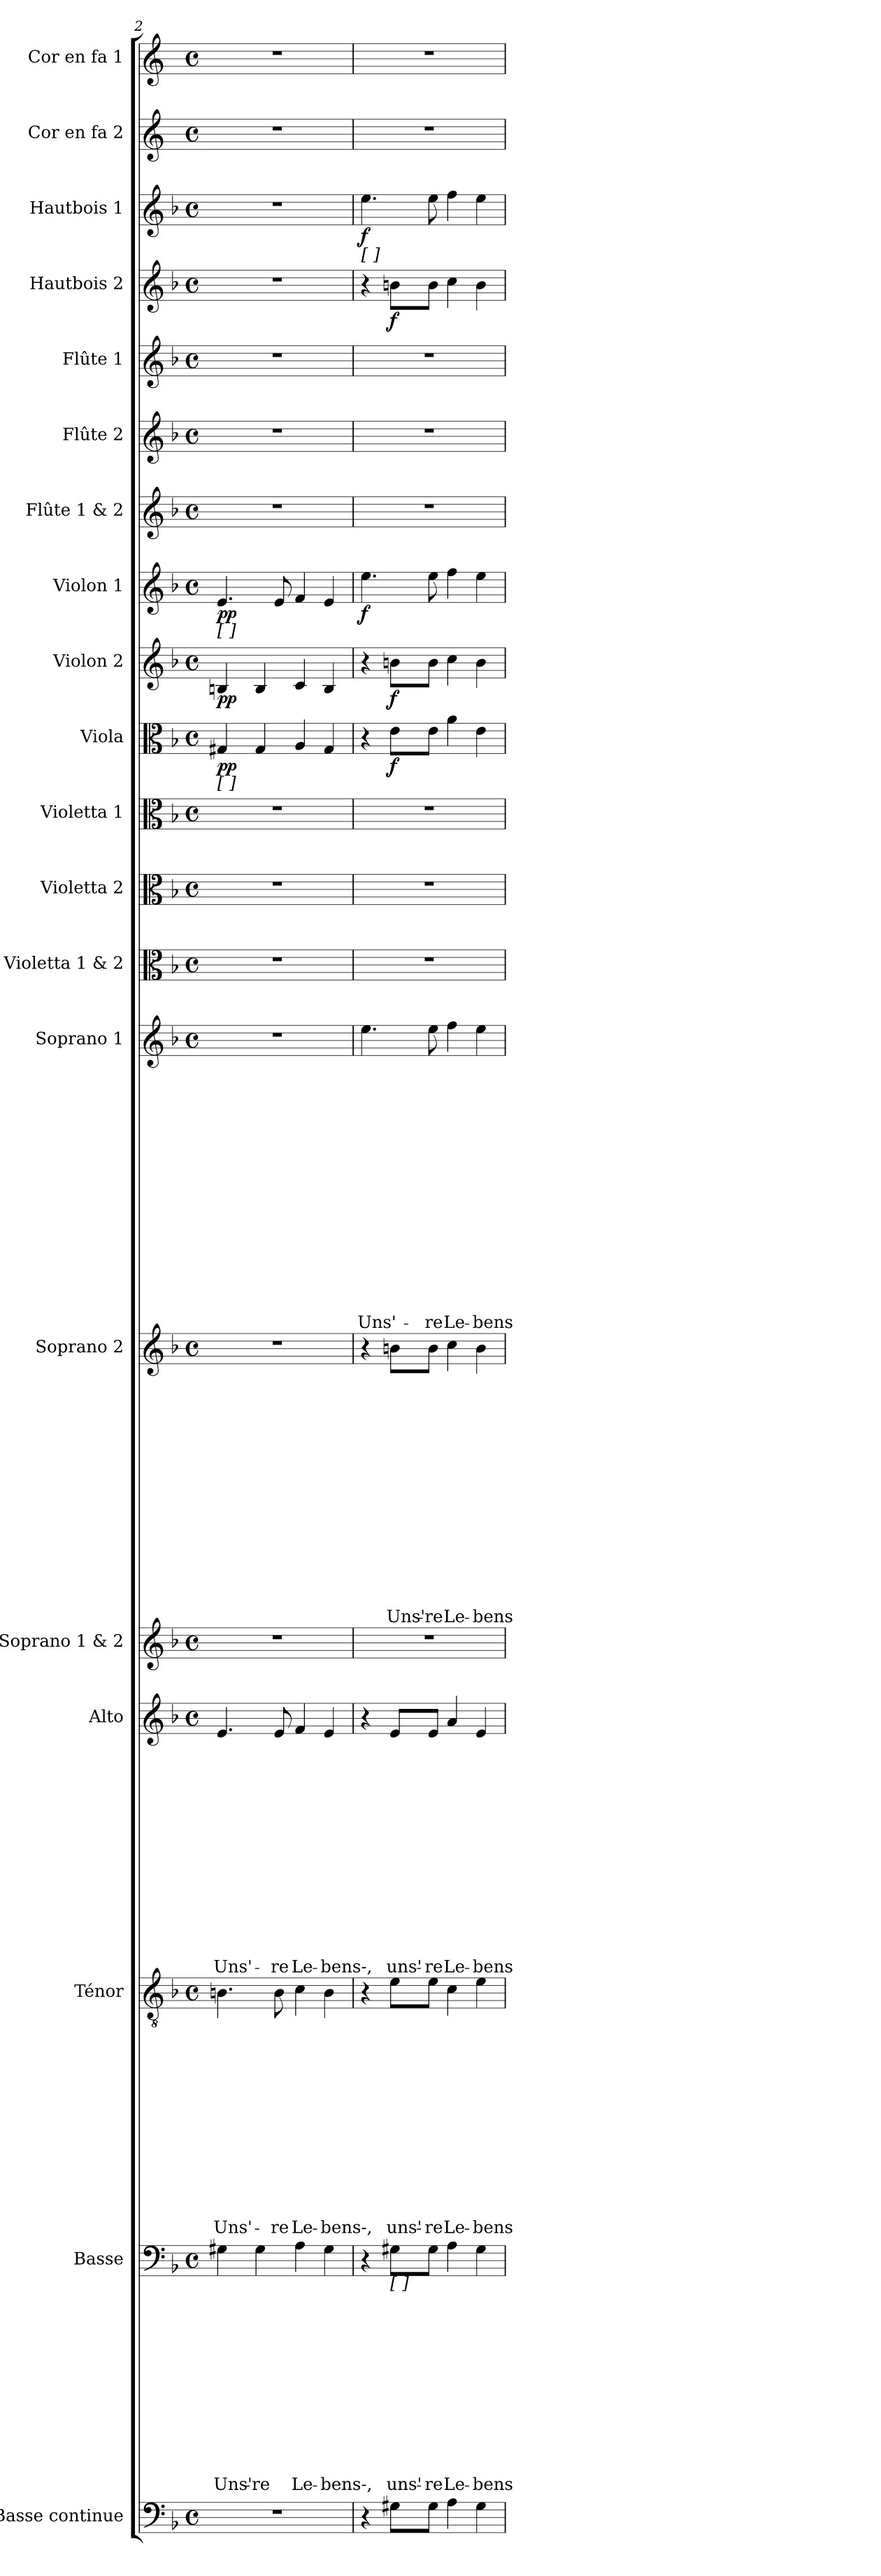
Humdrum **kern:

**kern	**kern	**text	**text	**text	**text	**text	**text	**text	**text	**text	**text	**text	**text	**kern	**text	**text	**text	**text	**text	**text	**text	**text	**text	**text	**text	**text	**text	**kern	**text	**text	**text	**text	**text	**text	**text	**text	**text	**text	**text	**text	**text	**text	**kern	**kern	**text	**text	**text	**text	**text	**text	**text	**text	**text	**text	**text	**text	**text	**text	**text	**kern	**text	**text	**text	**text	**text	**text	**text	**text	**text	**text	**text	**text	**text	**text	**text	**text	**kern	**kern	**kern	**kern	**dynam	**kern	**dynam	**kern	**dynam	**kern	**kern	**kern	**kern	**dynam	**kern	**dynam	**kern	**kern
*part20	*part19	*part19	*part19	*part19	*part19	*part19	*part19	*part19	*part19	*part19	*part19	*part19	*part19	*part18	*part18	*part18	*part18	*part18	*part18	*part18	*part18	*part18	*part18	*part18	*part18	*part18	*part18	*part17	*part17	*part17	*part17	*part17	*part17	*part17	*part17	*part17	*part17	*part17	*part17	*part17	*part17	*part17	*part16	*part15	*part15	*part15	*part15	*part15	*part15	*part15	*part15	*part15	*part15	*part15	*part15	*part15	*part15	*part15	*part15	*part14	*part14	*part14	*part14	*part14	*part14	*part14	*part14	*part14	*part14	*part14	*part14	*part14	*part14	*part14	*part14	*part14	*part13	*part12	*part11	*part10	*part10	*part9	*part9	*part8	*part8	*part7	*part6	*part5	*part4	*part4	*part3	*part3	*part2	*part1
*staff20	*staff19	*staff19	*staff19	*staff19	*staff19	*staff19	*staff19	*staff19	*staff19	*staff19	*staff19	*staff19	*staff19	*staff18	*staff18	*staff18	*staff18	*staff18	*staff18	*staff18	*staff18	*staff18	*staff18	*staff18	*staff18	*staff18	*staff18	*staff17	*staff17	*staff17	*staff17	*staff17	*staff17	*staff17	*staff17	*staff17	*staff17	*staff17	*staff17	*staff17	*staff17	*staff17	*staff16	*staff15	*staff15	*staff15	*staff15	*staff15	*staff15	*staff15	*staff15	*staff15	*staff15	*staff15	*staff15	*staff15	*staff15	*staff15	*staff15	*staff14	*staff14	*staff14	*staff14	*staff14	*staff14	*staff14	*staff14	*staff14	*staff14	*staff14	*staff14	*staff14	*staff14	*staff14	*staff14	*staff14	*staff13	*staff12	*staff11	*staff10	*staff10	*staff9	*staff9	*staff8	*staff8	*staff7	*staff6	*staff5	*staff4	*staff4	*staff3	*staff3	*staff2	*staff1
*I"Basse continue	*I"Basse	*	*	*	*	*	*	*	*	*	*	*	*	*I"Ténor	*	*	*	*	*	*	*	*	*	*	*	*	*	*I"Alto	*	*	*	*	*	*	*	*	*	*	*	*	*	*	*I"Soprano 1 & 2	*I"Soprano 2	*	*	*	*	*	*	*	*	*	*	*	*	*	*	*	*I"Soprano 1	*	*	*	*	*	*	*	*	*	*	*	*	*	*	*	*	*I"Violetta 1 & 2	*I"Violetta 2	*I"Violetta 1	*I"Viola	*	*I"Violon 2	*	*I"Violon 1	*	*I"Flûte 1 & 2	*I"Flûte 2	*I"Flûte 1	*I"Hautbois 2	*	*I"Hautbois 1	*	*I"Cor en fa 2	*I"Cor en fa 1
*I'BC	*I'Bas	*	*	*	*	*	*	*	*	*	*	*	*	*I'T	*	*	*	*	*	*	*	*	*	*	*	*	*	*I'A	*	*	*	*	*	*	*	*	*	*	*	*	*	*	*	*I'S 2	*	*	*	*	*	*	*	*	*	*	*	*	*	*	*	*I'S 1	*	*	*	*	*	*	*	*	*	*	*	*	*	*	*	*	*	*I'Vta 2	*I'Vta 1	*I'Vla	*	*I'Vln 2	*	*I'Vln 1	*	*	*I'Fl 2	*I'Fl 1	*I'Hb 2	*	*I'Hb 1	*	*I'Cor 2	*I'Cor 1
*clefF4	*clefF4	*	*	*	*	*	*	*	*	*	*	*	*	*clefGv2	*	*	*	*	*	*	*	*	*	*	*	*	*	*clefG2	*	*	*	*	*	*	*	*	*	*	*	*	*	*	*clefG2	*clefG2	*	*	*	*	*	*	*	*	*	*	*	*	*	*	*	*clefG2	*	*	*	*	*	*	*	*	*	*	*	*	*	*	*	*	*clefC3	*clefC3	*clefC3	*clefC3	*	*clefG2	*	*clefG2	*	*clefG2	*clefG2	*clefG2	*clefG2	*	*clefG2	*	*clefG2	*clefG2
*ITrd7c12	*	*	*	*	*	*	*	*	*	*	*	*	*	*	*	*	*	*	*	*	*	*	*	*	*	*	*	*	*	*	*	*	*	*	*	*	*	*	*	*	*	*	*	*	*	*	*	*	*	*	*	*	*	*	*	*	*	*	*	*	*	*	*	*	*	*	*	*	*	*	*	*	*	*	*	*	*	*	*	*	*	*	*	*	*	*	*	*	*	*	*	*	*ITrd4c7	*ITrd4c7
*k[b-]	*k[b-]	*	*	*	*	*	*	*	*	*	*	*	*	*k[b-]	*	*	*	*	*	*	*	*	*	*	*	*	*	*k[b-]	*	*	*	*	*	*	*	*	*	*	*	*	*	*	*k[b-]	*k[b-]	*	*	*	*	*	*	*	*	*	*	*	*	*	*	*	*k[b-]	*	*	*	*	*	*	*	*	*	*	*	*	*	*	*	*	*k[b-]	*k[b-]	*k[b-]	*k[b-]	*	*k[b-]	*	*k[b-]	*	*k[b-]	*k[b-]	*k[b-]	*k[b-]	*	*k[b-]	*	*k[b-]	*k[b-]
*F:	*F:	*	*	*	*	*	*	*	*	*	*	*	*	*F:	*	*	*	*	*	*	*	*	*	*	*	*	*	*F:	*	*	*	*	*	*	*	*	*	*	*	*	*	*	*F:	*F:	*	*	*	*	*	*	*	*	*	*	*	*	*	*	*	*F:	*	*	*	*	*	*	*	*	*	*	*	*	*	*	*	*	*F:	*F:	*F:	*F:	*	*F:	*	*F:	*	*F:	*F:	*F:	*F:	*	*F:	*	*F:	*F:
*M4/4	*M4/4	*	*	*	*	*	*	*	*	*	*	*	*	*M4/4	*	*	*	*	*	*	*	*	*	*	*	*	*	*M4/4	*	*	*	*	*	*	*	*	*	*	*	*	*	*	*M4/4	*M4/4	*	*	*	*	*	*	*	*	*	*	*	*	*	*	*	*M4/4	*	*	*	*	*	*	*	*	*	*	*	*	*	*	*	*	*M4/4	*M4/4	*M4/4	*M4/4	*	*M4/4	*	*M4/4	*	*M4/4	*M4/4	*M4/4	*M4/4	*	*M4/4	*	*M4/4	*M4/4
*met(c)	*met(c)	*	*	*	*	*	*	*	*	*	*	*	*	*met(c)	*	*	*	*	*	*	*	*	*	*	*	*	*	*met(c)	*	*	*	*	*	*	*	*	*	*	*	*	*	*	*met(c)	*met(c)	*	*	*	*	*	*	*	*	*	*	*	*	*	*	*	*met(c)	*	*	*	*	*	*	*	*	*	*	*	*	*	*	*	*	*met(c)	*met(c)	*met(c)	*met(c)	*	*met(c)	*	*met(c)	*	*met(c)	*met(c)	*met(c)	*met(c)	*	*met(c)	*	*met(c)	*met(c)
=2	=2	=2	=2	=2	=2	=2	=2	=2	=2	=2	=2	=2	=2	=2	=2	=2	=2	=2	=2	=2	=2	=2	=2	=2	=2	=2	=2	=2	=2	=2	=2	=2	=2	=2	=2	=2	=2	=2	=2	=2	=2	=2	=2	=2	=2	=2	=2	=2	=2	=2	=2	=2	=2	=2	=2	=2	=2	=2	=2	=2	=2	=2	=2	=2	=2	=2	=2	=2	=2	=2	=2	=2	=2	=2	=2	=2	=2	=2	=2	=2	=2	=2	=2	=2	=2	=2	=2	=2	=2	=2	=2	=2	=2	=2
!	!	!	!	!	!	!	!	!	!	!	!	!	!LO:LY:b	!	!	!	!	!	!	!	!	!	!	!	!	!	!	!	!	!	!	!	!	!	!	!	!	!	!	!	!	!	!	!	!	!	!	!	!	!	!	!	!	!	!	!	!	!	!	!	!	!	!	!	!	!	!	!	!	!	!	!	!	!	!	!	!	!	!	!	!	!	!	!	!	!	!	!	!	!	!	!	!	!
!	!	!	!	!	!	!	!	!	!	!	!	!	!	!	!	!	!	!	!	!	!	!	!	!	!	!	!LO:LY:b	!	!	!	!	!	!	!	!	!	!	!	!	!	!	!	!	!	!	!	!	!	!	!	!	!	!	!	!	!	!	!	!	!	!	!	!	!	!	!	!	!	!	!	!	!	!	!	!	!	!	!	!	!	!	!	!	!	!	!	!	!	!	!	!	!	!	!
!	!	!	!	!	!	!	!	!	!	!	!	!	!	!	!	!	!	!	!	!	!	!	!	!	!	!	!	!	!	!	!	!	!	!	!	!	!	!	!	!	!	!	!	!	!	!	!	!	!	!	!	!	!	!	!	!	!	!	!	!	!	!	!	!	!	!	!	!	!	!	!	!	!	!	!	!	!	!	!	!	!	!	!	!LO:TX:b:B:t=[    ]	!	!	!	!	!	!	!	!	!	!
!	!	!	!	!	!	!	!	!	!	!	!	!	!	!	!	!	!	!	!	!	!	!	!	!	!	!	!	!	!	!	!	!	!	!	!	!	!	!	!	!	!	!	!	!	!	!	!	!	!	!	!	!	!	!	!	!	!	!	!	!	!	!	!	!	!	!	!	!	!	!	!	!	!	!	!	!	!	!	!	!LO:TX:b:B:t=[    ]	!	!	!	!	!	!	!	!	!	!	!	!	!	!
!	!	!	!	!	!	!	!	!	!	!	!	!	!	!	!	!	!	!	!	!	!	!	!	!	!	!	!	!	!	!	!	!	!	!	!	!	!	!	!	!	!	!LO:LY:b	!	!	!	!	!	!	!	!	!	!	!	!	!	!	!	!	!	!	!	!	!	!	!	!	!	!	!	!	!	!	!	!	!	!	!	!	!	!	!LO:DY:b	!	!LO:DY:b	!	!LO:DY:b	!	!	!	!	!	!	!	!	!
1r	4G#X\	.	.	.	.	.	.	.	.	.	.	.	Uns'-	4.Bn\	.	.	.	.	.	.	.	.	.	.	.	.	Uns'-	4.e/	.	.	.	.	.	.	.	.	.	.	.	.	.	Uns'-	1r	1r	.	.	.	.	.	.	.	.	.	.	.	.	.	.	.	1r	.	.	.	.	.	.	.	.	.	.	.	.	.	.	.	.	1r	1r	1r	4G#X/	pp	4Bn/	pp	4.e/	pp	1r	1r	1r	1r	.	1r	.	1r	1r
!	!	!	!	!	!	!	!	!	!	!	!	!	!LO:LY:b	!	!	!	!	!	!	!	!	!	!	!	!	!	!	!	!	!	!	!	!	!	!	!	!	!	!	!	!	!	!	!	!	!	!	!	!	!	!	!	!	!	!	!	!	!	!	!	!	!	!	!	!	!	!	!	!	!	!	!	!	!	!	!	!	!	!	!	!	!	!	!	!	!	!	!	!	!	!	!	!	!
.	4G#\	.	.	.	.	.	.	.	.	.	.	.	-re	.	.	.	.	.	.	.	.	.	.	.	.	.	.	.	.	.	.	.	.	.	.	.	.	.	.	.	.	.	.	.	.	.	.	.	.	.	.	.	.	.	.	.	.	.	.	.	.	.	.	.	.	.	.	.	.	.	.	.	.	.	.	.	.	.	.	4G#/	.	4B/	.	.	.	.	.	.	.	.	.	.	.	.
!	!	!	!	!	!	!	!	!	!	!	!	!	!	!	!	!	!	!	!	!	!	!	!	!	!	!	!LO:LY:b	!	!	!	!	!	!	!	!	!	!	!	!	!	!	!	!	!	!	!	!	!	!	!	!	!	!	!	!	!	!	!	!	!	!	!	!	!	!	!	!	!	!	!	!	!	!	!	!	!	!	!	!	!	!	!	!	!	!	!	!	!	!	!	!	!	!	!
!	!	!	!	!	!	!	!	!	!	!	!	!	!	!	!	!	!	!	!	!	!	!	!	!	!	!	!	!	!	!	!	!	!	!	!	!	!	!	!	!	!	!LO:LY:b	!	!	!	!	!	!	!	!	!	!	!	!	!	!	!	!	!	!	!	!	!	!	!	!	!	!	!	!	!	!	!	!	!	!	!	!	!	!	!	!	!	!	!	!	!	!	!	!	!	!	!	!
.	.	.	.	.	.	.	.	.	.	.	.	.	.	8B\	.	.	.	.	.	.	.	.	.	.	.	.	-re	8e/	.	.	.	.	.	.	.	.	.	.	.	.	.	-re	.	.	.	.	.	.	.	.	.	.	.	.	.	.	.	.	.	.	.	.	.	.	.	.	.	.	.	.	.	.	.	.	.	.	.	.	.	.	.	.	.	8e/	.	.	.	.	.	.	.	.	.	.
!	!	!	!	!	!	!	!	!	!	!	!	!	!LO:LY:b	!	!	!	!	!	!	!	!	!	!	!	!	!	!	!	!	!	!	!	!	!	!	!	!	!	!	!	!	!	!	!	!	!	!	!	!	!	!	!	!	!	!	!	!	!	!	!	!	!	!	!	!	!	!	!	!	!	!	!	!	!	!	!	!	!	!	!	!	!	!	!	!	!	!	!	!	!	!	!	!	!
!	!	!	!	!	!	!	!	!	!	!	!	!	!	!	!	!	!	!	!	!	!	!	!	!	!	!	!LO:LY:b	!	!	!	!	!	!	!	!	!	!	!	!	!	!	!	!	!	!	!	!	!	!	!	!	!	!	!	!	!	!	!	!	!	!	!	!	!	!	!	!	!	!	!	!	!	!	!	!	!	!	!	!	!	!	!	!	!	!	!	!	!	!	!	!	!	!	!
!	!	!	!	!	!	!	!	!	!	!	!	!	!	!	!	!	!	!	!	!	!	!	!	!	!	!	!	!	!	!	!	!	!	!	!	!	!	!	!	!	!	!LO:LY:b	!	!	!	!	!	!	!	!	!	!	!	!	!	!	!	!	!	!	!	!	!	!	!	!	!	!	!	!	!	!	!	!	!	!	!	!	!	!	!	!	!	!	!	!	!	!	!	!	!	!	!	!
.	4A\	.	.	.	.	.	.	.	.	.	.	.	Le-	4c\	.	.	.	.	.	.	.	.	.	.	.	.	Le-	4f/	.	.	.	.	.	.	.	.	.	.	.	.	.	Le-	.	.	.	.	.	.	.	.	.	.	.	.	.	.	.	.	.	.	.	.	.	.	.	.	.	.	.	.	.	.	.	.	.	.	.	.	.	4A/	.	4c/	.	4f/	.	.	.	.	.	.	.	.	.	.
!	!	!	!	!	!	!	!	!	!	!	!	!	!LO:LY:b	!	!	!	!	!	!	!	!	!	!	!	!	!	!	!	!	!	!	!	!	!	!	!	!	!	!	!	!	!	!	!	!	!	!	!	!	!	!	!	!	!	!	!	!	!	!	!	!	!	!	!	!	!	!	!	!	!	!	!	!	!	!	!	!	!	!	!	!	!	!	!	!	!	!	!	!	!	!	!	!	!
!	!	!	!	!	!	!	!	!	!	!	!	!	!	!	!	!	!	!	!	!	!	!	!	!	!	!	!LO:LY:b	!	!	!	!	!	!	!	!	!	!	!	!	!	!	!	!	!	!	!	!	!	!	!	!	!	!	!	!	!	!	!	!	!	!	!	!	!	!	!	!	!	!	!	!	!	!	!	!	!	!	!	!	!	!	!	!	!	!	!	!	!	!	!	!	!	!	!
!	!	!	!	!	!	!	!	!	!	!	!	!	!	!	!	!	!	!	!	!	!	!	!	!	!	!	!	!	!	!	!	!	!	!	!	!	!	!	!	!	!	!LO:LY:b	!	!	!	!	!	!	!	!	!	!	!	!	!	!	!	!	!	!	!	!	!	!	!	!	!	!	!	!	!	!	!	!	!	!	!	!	!	!	!	!	!	!	!	!	!	!	!	!	!	!	!	!
.	4G#\	.	.	.	.	.	.	.	.	.	.	.	-bens‑,	4B\	.	.	.	.	.	.	.	.	.	.	.	.	-bens‑,	4e/	.	.	.	.	.	.	.	.	.	.	.	.	.	-bens‑,	.	.	.	.	.	.	.	.	.	.	.	.	.	.	.	.	.	.	.	.	.	.	.	.	.	.	.	.	.	.	.	.	.	.	.	.	.	4G#/	.	4B/	.	4e/	.	.	.	.	.	.	.	.	.	.
=3	=3	=3	=3	=3	=3	=3	=3	=3	=3	=3	=3	=3	=3	=3	=3	=3	=3	=3	=3	=3	=3	=3	=3	=3	=3	=3	=3	=3	=3	=3	=3	=3	=3	=3	=3	=3	=3	=3	=3	=3	=3	=3	=3	=3	=3	=3	=3	=3	=3	=3	=3	=3	=3	=3	=3	=3	=3	=3	=3	=3	=3	=3	=3	=3	=3	=3	=3	=3	=3	=3	=3	=3	=3	=3	=3	=3	=3	=3	=3	=3	=3	=3	=3	=3	=3	=3	=3	=3	=3	=3	=3	=3	=3	=3
!	!	!	!	!	!	!	!	!	!	!	!	!	!	!	!	!	!	!	!	!	!	!	!	!	!	!	!	!	!	!	!	!	!	!	!	!	!	!	!	!	!	!	!	!	!	!	!	!	!	!	!	!	!	!	!	!	!	!	!	!	!	!	!	!	!	!	!	!	!	!	!	!	!	!	!	!	!	!	!	!	!	!	!	!	!	!	!	!	!	!	!LO:TX:b:B:t=[   ]	!	!	!
!	!	!	!	!	!	!	!	!	!	!	!	!	!	!	!	!	!	!	!	!	!	!	!	!	!	!	!	!	!	!	!	!	!	!	!	!	!	!	!	!	!	!	!	!	!	!	!	!	!	!	!	!	!	!	!	!	!	!	!	!	!	!	!	!	!	!	!	!	!	!	!	!	!	!	!	!LO:LY:b	!	!	!	!	!	!	!	!	!LO:DY:b	!	!	!	!	!	!	!LO:DY:b	!	!
4r	4r	.	.	.	.	.	.	.	.	.	.	.	.	4r	.	.	.	.	.	.	.	.	.	.	.	.	.	4r	.	.	.	.	.	.	.	.	.	.	.	.	.	.	1r	4r	.	.	.	.	.	.	.	.	.	.	.	.	.	.	.	4.ee\	.	.	.	.	.	.	.	.	.	.	.	.	.	.	.	Uns'-	1r	1r	1r	4r	.	4r	.	4.ee\	f	1r	1r	1r	4r	.	4.ee\	f	1r	1r
!	!	!	!	!	!	!	!	!	!	!	!	!	!LO:LY:b	!	!	!	!	!	!	!	!	!	!	!	!	!	!	!	!	!	!	!	!	!	!	!	!	!	!	!	!	!	!	!	!	!	!	!	!	!	!	!	!	!	!	!	!	!	!	!	!	!	!	!	!	!	!	!	!	!	!	!	!	!	!	!	!	!	!	!	!	!	!	!	!	!	!	!	!	!	!	!	!	!
!	!	!	!	!	!	!	!	!	!	!	!	!	!	!	!	!	!	!	!	!	!	!	!	!	!	!	!LO:LY:b	!	!	!	!	!	!	!	!	!	!	!	!	!	!	!	!	!	!	!	!	!	!	!	!	!	!	!	!	!	!	!	!	!	!	!	!	!	!	!	!	!	!	!	!	!	!	!	!	!	!	!	!	!	!	!	!	!	!	!	!	!	!	!	!	!	!	!
!	!	!	!	!	!	!	!	!	!	!	!	!	!	!	!	!	!	!	!	!	!	!	!	!	!	!	!	!	!	!	!	!	!	!	!	!	!	!	!	!	!	!LO:LY:b	!	!	!	!	!	!	!	!	!	!	!	!	!	!	!	!	!	!	!	!	!	!	!	!	!	!	!	!	!	!	!	!	!	!	!	!	!	!	!	!	!	!	!	!	!	!	!	!	!	!	!	!
!	!LO:TX:b:t=[  ]	!	!	!	!	!	!	!	!	!	!	!	!	!	!	!	!	!	!	!	!	!	!	!	!	!	!	!	!	!	!	!	!	!	!	!	!	!	!	!	!	!	!	!	!	!	!	!	!	!	!	!	!	!	!	!	!	!	!	!	!	!	!	!	!	!	!	!	!	!	!	!	!	!	!	!	!	!	!	!	!	!	!	!	!	!	!	!	!	!	!	!	!	!
!	!	!	!	!	!	!	!	!	!	!	!	!	!	!	!	!	!	!	!	!	!	!	!	!	!	!	!	!	!	!	!	!	!	!	!	!	!	!	!	!	!	!	!	!	!	!	!	!	!	!	!	!	!	!	!	!	!	!	!LO:LY:b	!	!	!	!	!	!	!	!	!	!	!	!	!	!	!	!	!	!	!	!	!	!LO:DY:b	!	!LO:DY:b	!	!	!	!	!	!	!LO:DY:b	!	!	!	!
8GG#X\L	8G#X\L	.	.	.	.	.	.	.	.	.	.	.	uns'-	8e\L	.	.	.	.	.	.	.	.	.	.	.	.	uns'-	8e/L	.	.	.	.	.	.	.	.	.	.	.	.	.	uns'-	.	8bn\L	.	.	.	.	.	.	.	.	.	.	.	.	.	.	Uns'-	.	.	.	.	.	.	.	.	.	.	.	.	.	.	.	.	.	.	.	.	8e\L	f	8bn\L	f	.	.	.	.	.	8bn\L	f	.	.	.	.
!	!	!	!	!	!	!	!	!	!	!	!	!	!LO:LY:b	!	!	!	!	!	!	!	!	!	!	!	!	!	!	!	!	!	!	!	!	!	!	!	!	!	!	!	!	!	!	!	!	!	!	!	!	!	!	!	!	!	!	!	!	!	!	!	!	!	!	!	!	!	!	!	!	!	!	!	!	!	!	!	!	!	!	!	!	!	!	!	!	!	!	!	!	!	!	!	!	!
!	!	!	!	!	!	!	!	!	!	!	!	!	!	!	!	!	!	!	!	!	!	!	!	!	!	!	!LO:LY:b	!	!	!	!	!	!	!	!	!	!	!	!	!	!	!	!	!	!	!	!	!	!	!	!	!	!	!	!	!	!	!	!	!	!	!	!	!	!	!	!	!	!	!	!	!	!	!	!	!	!	!	!	!	!	!	!	!	!	!	!	!	!	!	!	!	!	!
!	!	!	!	!	!	!	!	!	!	!	!	!	!	!	!	!	!	!	!	!	!	!	!	!	!	!	!	!	!	!	!	!	!	!	!	!	!	!	!	!	!	!LO:LY:b	!	!	!	!	!	!	!	!	!	!	!	!	!	!	!	!	!	!	!	!	!	!	!	!	!	!	!	!	!	!	!	!	!	!	!	!	!	!	!	!	!	!	!	!	!	!	!	!	!	!	!	!
!	!	!	!	!	!	!	!	!	!	!	!	!	!	!	!	!	!	!	!	!	!	!	!	!	!	!	!	!	!	!	!	!	!	!	!	!	!	!	!	!	!	!	!	!	!	!	!	!	!	!	!	!	!	!	!	!	!	!	!LO:LY:b	!	!	!	!	!	!	!	!	!	!	!	!	!	!	!	!	!	!	!	!	!	!	!	!	!	!	!	!	!	!	!	!	!	!	!
!	!	!	!	!	!	!	!	!	!	!	!	!	!	!	!	!	!	!	!	!	!	!	!	!	!	!	!	!	!	!	!	!	!	!	!	!	!	!	!	!	!	!	!	!	!	!	!	!	!	!	!	!	!	!	!	!	!	!	!	!	!	!	!	!	!	!	!	!	!	!	!	!	!	!	!	!LO:LY:b	!	!	!	!	!	!	!	!	!	!	!	!	!	!	!	!	!	!
8GG#\J	8G#\J	.	.	.	.	.	.	.	.	.	.	.	-re	8e\J	.	.	.	.	.	.	.	.	.	.	.	.	-re	8e/J	.	.	.	.	.	.	.	.	.	.	.	.	.	-re	.	8b\J	.	.	.	.	.	.	.	.	.	.	.	.	.	.	-re	8ee\	.	.	.	.	.	.	.	.	.	.	.	.	.	.	.	-re	.	.	.	8e\J	.	8b\J	.	8ee\	.	.	.	.	8b\J	.	8ee\	.	.	.
!	!	!	!	!	!	!	!	!	!	!	!	!	!LO:LY:b	!	!	!	!	!	!	!	!	!	!	!	!	!	!	!	!	!	!	!	!	!	!	!	!	!	!	!	!	!	!	!	!	!	!	!	!	!	!	!	!	!	!	!	!	!	!	!	!	!	!	!	!	!	!	!	!	!	!	!	!	!	!	!	!	!	!	!	!	!	!	!	!	!	!	!	!	!	!	!	!	!
!	!	!	!	!	!	!	!	!	!	!	!	!	!	!	!	!	!	!	!	!	!	!	!	!	!	!	!LO:LY:b	!	!	!	!	!	!	!	!	!	!	!	!	!	!	!	!	!	!	!	!	!	!	!	!	!	!	!	!	!	!	!	!	!	!	!	!	!	!	!	!	!	!	!	!	!	!	!	!	!	!	!	!	!	!	!	!	!	!	!	!	!	!	!	!	!	!	!
!	!	!	!	!	!	!	!	!	!	!	!	!	!	!	!	!	!	!	!	!	!	!	!	!	!	!	!	!	!	!	!	!	!	!	!	!	!	!	!	!	!	!LO:LY:b	!	!	!	!	!	!	!	!	!	!	!	!	!	!	!	!	!	!	!	!	!	!	!	!	!	!	!	!	!	!	!	!	!	!	!	!	!	!	!	!	!	!	!	!	!	!	!	!	!	!	!	!
!	!	!	!	!	!	!	!	!	!	!	!	!	!	!	!	!	!	!	!	!	!	!	!	!	!	!	!	!	!	!	!	!	!	!	!	!	!	!	!	!	!	!	!	!	!	!	!	!	!	!	!	!	!	!	!	!	!	!	!LO:LY:b	!	!	!	!	!	!	!	!	!	!	!	!	!	!	!	!	!	!	!	!	!	!	!	!	!	!	!	!	!	!	!	!	!	!	!
!	!	!	!	!	!	!	!	!	!	!	!	!	!	!	!	!	!	!	!	!	!	!	!	!	!	!	!	!	!	!	!	!	!	!	!	!	!	!	!	!	!	!	!	!	!	!	!	!	!	!	!	!	!	!	!	!	!	!	!	!	!	!	!	!	!	!	!	!	!	!	!	!	!	!	!	!LO:LY:b	!	!	!	!	!	!	!	!	!	!	!	!	!	!	!	!	!	!
4AA\	4A\	.	.	.	.	.	.	.	.	.	.	.	Le-	4c\	.	.	.	.	.	.	.	.	.	.	.	.	Le-	4a/	.	.	.	.	.	.	.	.	.	.	.	.	.	Le-	.	4cc\	.	.	.	.	.	.	.	.	.	.	.	.	.	.	Le-	4ff\	.	.	.	.	.	.	.	.	.	.	.	.	.	.	.	Le-	.	.	.	4a\	.	4cc\	.	4ff\	.	.	.	.	4cc\	.	4ff\	.	.	.
!	!	!	!	!	!	!	!	!	!	!	!	!	!LO:LY:b	!	!	!	!	!	!	!	!	!	!	!	!	!	!	!	!	!	!	!	!	!	!	!	!	!	!	!	!	!	!	!	!	!	!	!	!	!	!	!	!	!	!	!	!	!	!	!	!	!	!	!	!	!	!	!	!	!	!	!	!	!	!	!	!	!	!	!	!	!	!	!	!	!	!	!	!	!	!	!	!	!
!	!	!	!	!	!	!	!	!	!	!	!	!	!	!	!	!	!	!	!	!	!	!	!	!	!	!	!LO:LY:b	!	!	!	!	!	!	!	!	!	!	!	!	!	!	!	!	!	!	!	!	!	!	!	!	!	!	!	!	!	!	!	!	!	!	!	!	!	!	!	!	!	!	!	!	!	!	!	!	!	!	!	!	!	!	!	!	!	!	!	!	!	!	!	!	!	!	!
!	!	!	!	!	!	!	!	!	!	!	!	!	!	!	!	!	!	!	!	!	!	!	!	!	!	!	!	!	!	!	!	!	!	!	!	!	!	!	!	!	!	!LO:LY:b	!	!	!	!	!	!	!	!	!	!	!	!	!	!	!	!	!	!	!	!	!	!	!	!	!	!	!	!	!	!	!	!	!	!	!	!	!	!	!	!	!	!	!	!	!	!	!	!	!	!	!	!
!	!	!	!	!	!	!	!	!	!	!	!	!	!	!	!	!	!	!	!	!	!	!	!	!	!	!	!	!	!	!	!	!	!	!	!	!	!	!	!	!	!	!	!	!	!	!	!	!	!	!	!	!	!	!	!	!	!	!	!LO:LY:b	!	!	!	!	!	!	!	!	!	!	!	!	!	!	!	!	!	!	!	!	!	!	!	!	!	!	!	!	!	!	!	!	!	!	!
!	!	!	!	!	!	!	!	!	!	!	!	!	!	!	!	!	!	!	!	!	!	!	!	!	!	!	!	!	!	!	!	!	!	!	!	!	!	!	!	!	!	!	!	!	!	!	!	!	!	!	!	!	!	!	!	!	!	!	!	!	!	!	!	!	!	!	!	!	!	!	!	!	!	!	!	!LO:LY:b	!	!	!	!	!	!	!	!	!	!	!	!	!	!	!	!	!	!
4GG#\	4G#\	.	.	.	.	.	.	.	.	.	.	.	-bens-	4e\	.	.	.	.	.	.	.	.	.	.	.	.	-bens-	4e/	.	.	.	.	.	.	.	.	.	.	.	.	.	-bens-	.	4b\	.	.	.	.	.	.	.	.	.	.	.	.	.	.	-bens-	4ee\	.	.	.	.	.	.	.	.	.	.	.	.	.	.	.	-bens-	.	.	.	4e\	.	4b\	.	4ee\	.	.	.	.	4b\	.	4ee\	.	.	.
=	=	=	=	=	=	=	=	=	=	=	=	=	=	=	=	=	=	=	=	=	=	=	=	=	=	=	=	=	=	=	=	=	=	=	=	=	=	=	=	=	=	=	=	=	=	=	=	=	=	=	=	=	=	=	=	=	=	=	=	=	=	=	=	=	=	=	=	=	=	=	=	=	=	=	=	=	=	=	=	=	=	=	=	=	=	=	=	=	=	=	=	=	=	=
*-	*-	*-	*-	*-	*-	*-	*-	*-	*-	*-	*-	*-	*-	*-	*-	*-	*-	*-	*-	*-	*-	*-	*-	*-	*-	*-	*-	*-	*-	*-	*-	*-	*-	*-	*-	*-	*-	*-	*-	*-	*-	*-	*-	*-	*-	*-	*-	*-	*-	*-	*-	*-	*-	*-	*-	*-	*-	*-	*-	*-	*-	*-	*-	*-	*-	*-	*-	*-	*-	*-	*-	*-	*-	*-	*-	*-	*-	*-	*-	*-	*-	*-	*-	*-	*-	*-	*-	*-	*-	*-	*-	*-	*-	*-
